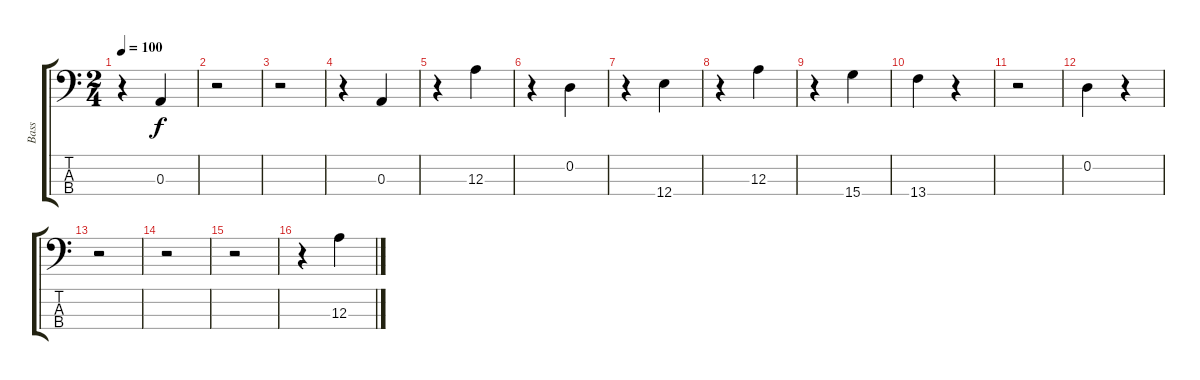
\track ("Bass" "Bass") {instrument acousticbass}
\staff {score tabs}
\tuning (G2 D2 A1 E1) {hide}
\ts (2 4)
\tempo 100
\clef f4
\ks c
r.4{dy f} 0.3.4 |
r.2 |
r.2 |
r.4 0.3.4 |
r.4 12.3.4 |
r.4 0.2.4 |
r.4 12.4.4 |
r.4 12.3.4 |
r.4 15.4.4 |
13.4.4 r.4 |
r.2 |
0.2.4 r.4 |
r.2 |
r.2 |
r.2 |
r.4 12.3.4
